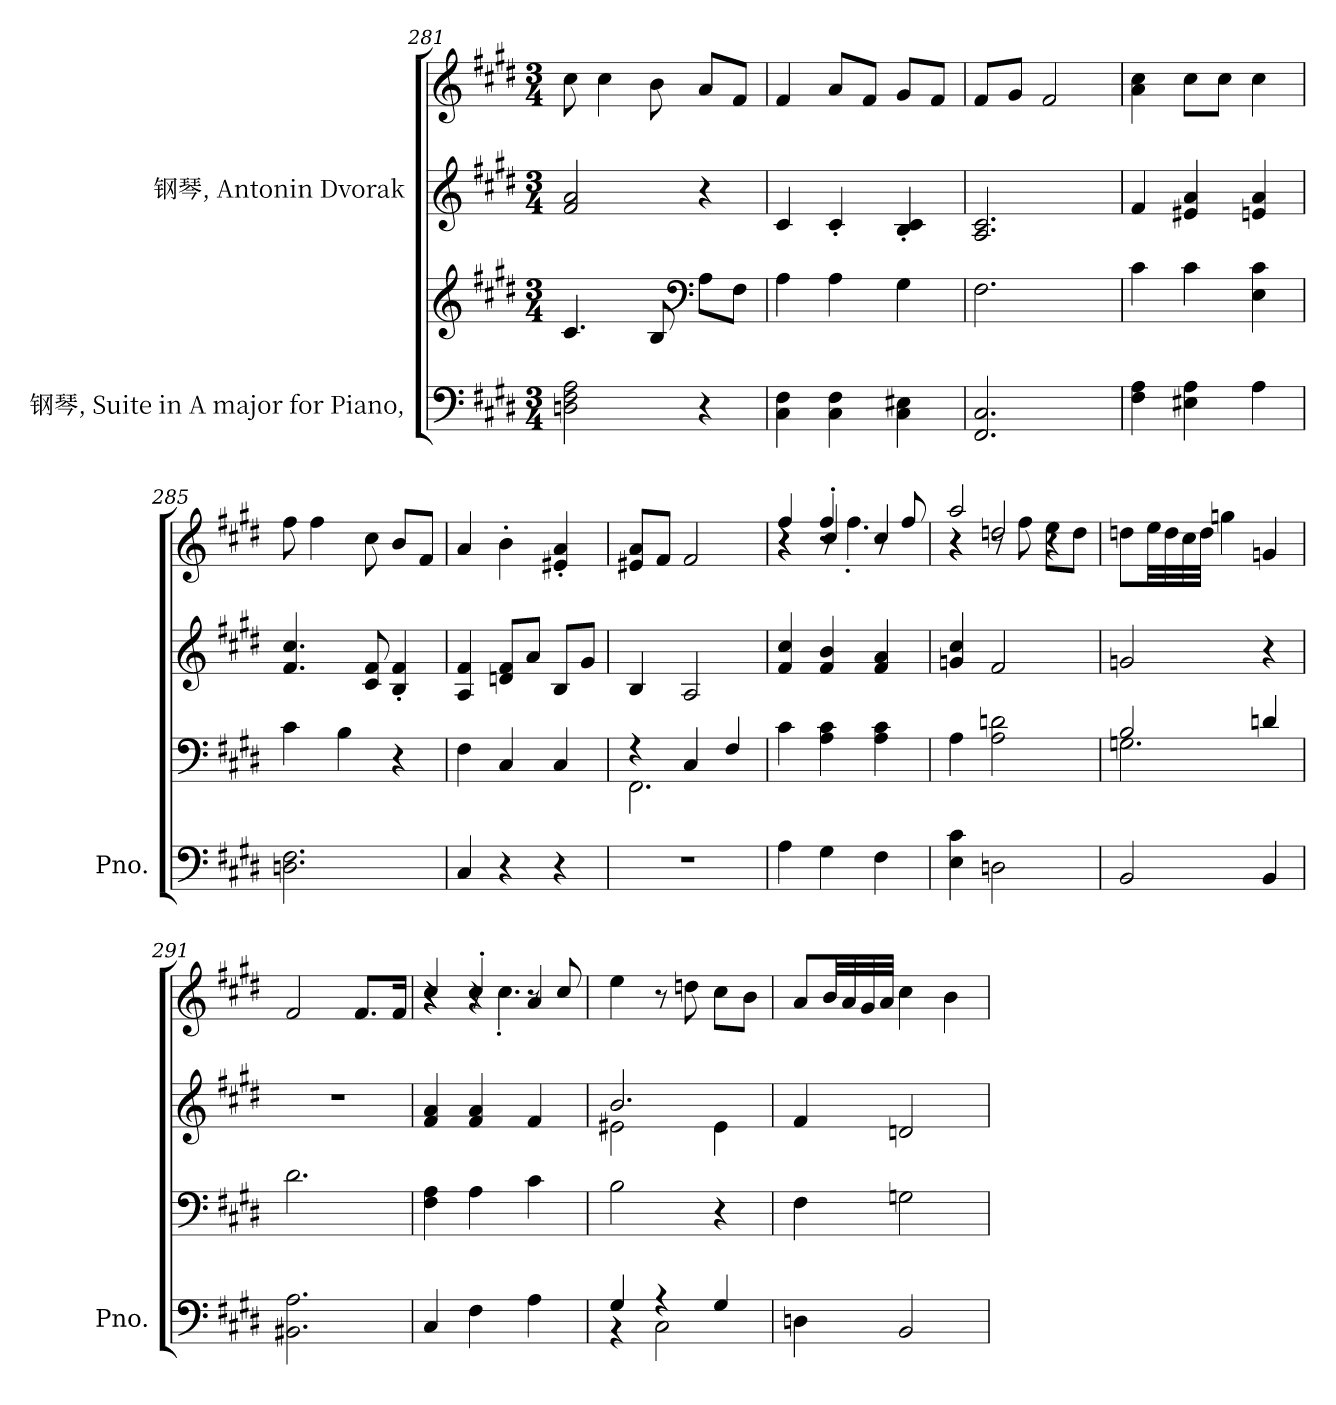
**kern	**kern	**kern	**kern
*part2	*part2	*part1	*part1
*staff4	*staff3	*staff2	*staff1
*I"钢琴, Suite in A major for Piano,	*	*I"钢琴, Antonin Dvorak	*
*I'Pno.	*	*	*
!!LO:LB:g=z
*clefF4	*clefG2	*clefG2	*clefG2
*k[f#c#g#d#]	*k[f#c#g#d#]	*k[f#c#g#d#]	*k[f#c#g#d#]
*M3/4	*M3/4	*M3/4	*M3/4
=281	=281	=281	=281
2Dn\ 2F#\ 2A\	4.c#/	2f#/ 2a/	8cc#\
.	.	.	4cc#\
.	8B/	.	8b\
*	*clefF4	*	*
4r	8A\L	4r	8a/L
.	8F#\J	.	8f#/J
=282	=282	=282	=282
4C#\ 4F#\	4A\	4c#/	4f#/
4C#\ 4F#\	4A\	4c#'/	8a/L
.	.	.	8f#/J
4C#\ 4E#X\	4G#\	4B/' 4c#/'	8g#/L
.	.	.	8f#/J
=283	=283	=283	=283
2.FF#/ 2.C#/	2.F#\	2.A/ 2.c#/	8f#/L
.	.	.	8g#/J
.	.	.	2f#/
=284	=284	=284	=284
4F#\ 4A\	4c#\	4f#/	4a\ 4cc#\
4E#X\ 4A\	4c#\	4e#X/ 4a/	8cc#\L
.	.	.	8cc#\J
4A\	4E\ 4c#\	4en/ 4a/	4cc#\
=285	=285	=285	=285
2.Dn\ 2.F#\	4c#\	4.f#/ 4.cc#/	8ff#\
.	.	.	4ff#\
.	4B\	.	.
.	.	8c#/ 8f#/	8cc#\
.	4r	4B/' 4f#/'	8b/L
.	.	.	8f#/J
=286	=286	=286	=286
4C#/	4F#\	4A/ 4f#/	4a/
4r	4C#/	8dn/ 8f#/L	4b'\
.	.	8a/J	.
4r	4C#/	8B/L	4e#X/' 4a/'
.	.	8g#/J	.
!!LO:PB:g=z
=287	=287	=287	=287
*	*^	*	*
2.r	4r	2.FF#\	4B/	8e#X/ 8a/L
.	.	.	.	8f#/J
.	4C#/	.	2A/	2f#/
.	4F#/	.	.	.
*	*v	*v	*	*
=288	=288	=288	=288
*	*	*	*^
*	*	*	*	*^
4A\	4c#\	4f#/ 4cc#/	4ff#/	4r	4r
4G#\	4A\ 4c#\	4f#/ 4b/	4ff#'/	8r	4cc#/
.	.	.	.	4.ff#'\	.
4F#\	4A\ 4c#\	4f#/ 4a/	8r	.	4cc#/
.	.	.	8ff#/	.	.
=289	=289	=289	=289	=289	=289
4E\ 4c#\	4A\	4gn/ 4cc#/	2aa/	4r	4r
2Dn\	2A\ 2dn\	2f#/	.	8r	2ddn/
.	.	.	.	8ff#\	.
.	.	.	4r	8ee\L	.
.	.	.	.	8dd\J	.
*	*	*	*v	*v	*v
=290	=290	=290	=290
*	*^	*	*
2BB/	2B/	2.Gn\	2gn/	8ddn\L
.	.	.	.	32ee\LL
.	.	.	.	32dd\
.	.	.	.	32cc#\
.	.	.	.	32dd\JJJ
.	.	.	.	4ggn\
4BB/	4dn/	.	4r	4gn/
*	*v	*v	*	*
=291	=291	=291	=291
2.BB#X\ 2.A\	2.d#\	2.r	2f#/
.	.	.	8.f#/L
.	.	.	16f#/Jk
=292	=292	=292	=292
*	*	*	*^
*	*	*	*	*^
4C#/	4F#\ 4A\	4f#/ 4a/	4cc#/	4r	4r
4F#\	4A\	4f#/ 4a/	4cc#'/	8r	4r
.	.	.	.	4.cc#'\	.
4A\	4c#\	4f#/	8r	.	4a/
.	.	.	8cc#/	.	.
*	*	*	*v	*v	*v
!!LO:LB:g=z
=293	=293	=293	=293
*^	*	*^	*
4G#/	4r	2B\	2.b/	2e#X\	4ee\
4r	2C#\	.	.	.	8r
.	.	.	.	.	8ddn\
4G#/	.	4r	.	4e#\	8cc#\L
.	.	.	.	.	8b\J
*v	*v	*	*v	*v	*
=294	=294	=294	=294
4Dn\	4F#\	4f#/	8a/L
.	.	.	32b/LL
.	.	.	32a/
.	.	.	32g#/
.	.	.	32a/JJJ
2BB/	2Gn\	2dn/	4cc#\
.	.	.	4b\
=	=	=	=
*-	*-	*-	*-
